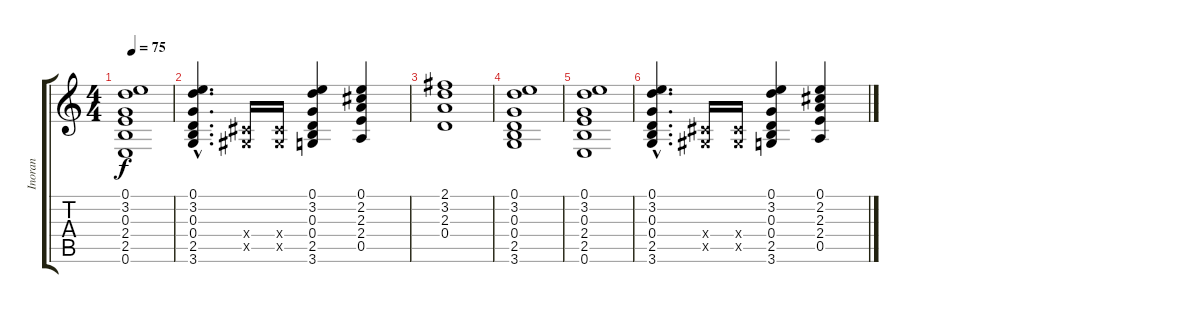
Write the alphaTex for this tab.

\track ("Inoran" "Inoran") {instrument distortionguitar}
\staff {score tabs}
\tuning (E4 B3 G3 D3 A2 E2) {hide}
\ts (4 4)
\tempo 75
\clef g2
\ks c
(0.1 3.2 0.3 2.4 2.5 0.6).1{dy f} |
(0.1{hac} 3.2{hac} 0.3{hac} 0.4{hac} 2.5{hac} 3.6{hac}).4{d} (-1.4{x} -1.5{x}).16 (-1.4{x} -1.5{x}).16 (0.1 3.2 0.3 0.4 2.5 3.6).4 (0.1 2.2 2.3 2.4 0.5).4 |
(2.1 3.2 2.3 0.4).1 |
(0.1 3.2 0.3 0.4 2.5 3.6).1 |
(0.1 3.2 0.3 2.4 2.5 0.6).1 |
(0.1{hac} 3.2{hac} 0.3{hac} 0.4{hac} 2.5{hac} 3.6{hac}).4{d} (-1.4{x} -1.5{x}).16 (-1.4{x} -1.5{x}).16 (0.1 3.2 0.3 0.4 2.5 3.6).4 (0.1 2.2 2.3 2.4 0.5).4
